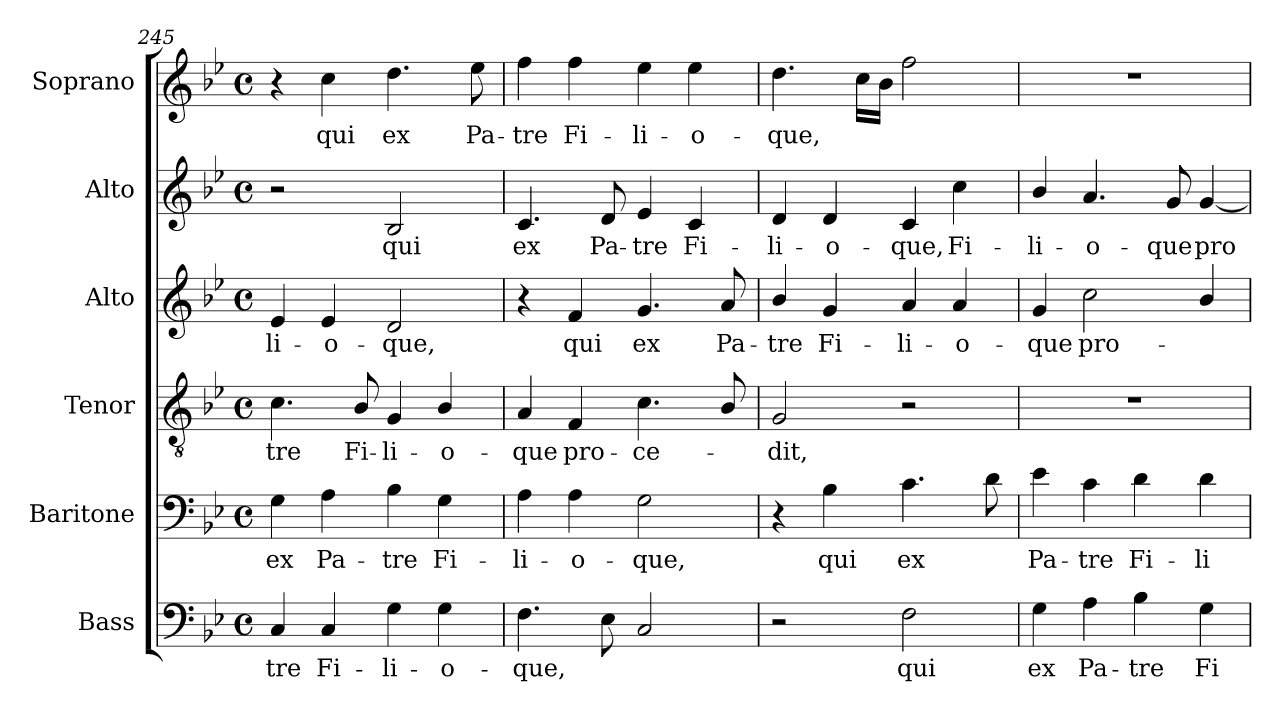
**kern	**text	**kern	**text	**kern	**text	**kern	**text	**kern	**text	**kern	**text
*part6	*part6	*part5	*part5	*part4	*part4	*part3	*part3	*part2	*part2	*part1	*part1
*staff6	*staff6	*staff5	*staff5	*staff4	*staff4	*staff3	*staff3	*staff2	*staff2	*staff1	*staff1
*I"Bass	*	*I"Baritone	*	*I"Tenor	*	*I"Alto	*	*I"Alto	*	*I"Soprano	*
*I'B.	*	*I'Bar.	*	*I'T.	*	*I'A.	*	*I'A.	*	*I'S.	*
*clefF4	*	*clefF4	*	*clefGv2	*	*clefG2	*	*clefG2	*	*clefG2	*
*	*	*	*	*ITrd7c12	*	*	*	*	*	*	*
*k[b-e-]	*	*k[b-e-]	*	*k[b-e-]	*	*k[b-e-]	*	*k[b-e-]	*	*k[b-e-]	*
*B-:	*	*B-:	*	*B-:	*	*B-:	*	*B-:	*	*B-:	*
*M4/4	*	*M4/4	*	*M4/4	*	*M4/4	*	*M4/4	*	*M4/4	*
*met(c)	*	*met(c)	*	*met(c)	*	*met(c)	*	*met(c)	*	*met(c)	*
=245	=245	=245	=245	=245	=245	=245	=245	=245	=245	=245	=245
!	!LO:LY:b:color=#000000	!	!	!	!	!	!	!	!	!	!
!	!	!	!LO:LY:b:color=#000000	!	!	!	!	!	!	!	!
!	!	!	!	!	!LO:LY:b:color=#000000	!	!	!	!	!	!
!	!	!	!	!	!	!	!LO:LY:b:color=#000000	!	!	!	!
4Ci/	-tre	4Gi\	ex	4.Ci\	-tre	4e-i/	-li-	2r	.	4r	.
!	!LO:LY:b:color=#000000	!	!	!	!	!	!	!	!	!	!
!	!	!	!LO:LY:b:color=#000000	!	!	!	!	!	!	!	!
!	!	!	!	!	!	!	!LO:LY:b:color=#000000	!	!	!	!
!	!	!	!	!	!	!	!	!	!	!	!LO:LY:b:color=#000000
4Ci/	Fi-	4Ai\	Pa-	.	.	4e-i/	-o-	.	.	4cci\	qui
!	!	!	!	!	!LO:LY:b:color=#000000	!	!	!	!	!	!
.	.	.	.	8BB-i/	Fi-	.	.	.	.	.	.
!	!LO:LY:b:color=#000000	!	!	!	!	!	!	!	!	!	!
!	!	!	!LO:LY:b:color=#000000	!	!	!	!	!	!	!	!
!	!	!	!	!	!LO:LY:b:color=#000000	!	!	!	!	!	!
!	!	!	!	!	!	!	!LO:LY:b:color=#000000	!	!	!	!
!	!	!	!	!	!	!	!	!	!LO:LY:b:color=#000000	!	!
!	!	!	!	!	!	!	!	!	!	!	!LO:LY:b:color=#000000
4Gi\	-li-	4B-i\	-tre	4GGi/	-li-	2di/	-que,	2B-i/	qui	4.ddi\	ex
!	!LO:LY:b:color=#000000	!	!	!	!	!	!	!	!	!	!
!	!	!	!LO:LY:b:color=#000000	!	!	!	!	!	!	!	!
!	!	!	!	!	!LO:LY:b:color=#000000	!	!	!	!	!	!
4Gi\	-o-	4Gi\	Fi-	4BB-i/	-o-	.	.	.	.	.	.
!	!	!	!	!	!	!	!	!	!	!	!LO:LY:b:color=#000000
.	.	.	.	.	.	.	.	.	.	8ee-i\	Pa-
!!LO:PB:g=z
=246	=246	=246	=246	=246	=246	=246	=246	=246	=246	=246	=246
!	!LO:LY:b:color=#000000	!	!	!	!	!	!	!	!	!	!
!	!	!	!LO:LY:b:color=#000000	!	!	!	!	!	!	!	!
!	!	!	!	!	!LO:LY:b:color=#000000	!	!	!	!	!	!
!	!	!	!	!	!	!	!	!	!LO:LY:b:color=#000000	!	!
!	!	!	!	!	!	!	!	!	!	!	!LO:LY:b:color=#000000
4.Fi\	-que,	4Ai\	-li-	4AAi/	-que	4r	.	4.ci/	ex	4ffi\	-tre
!	!	!	!LO:LY:b:color=#000000	!	!	!	!	!	!	!	!
!	!	!	!	!	!LO:LY:b:color=#000000	!	!	!	!	!	!
!	!	!	!	!	!	!	!LO:LY:b:color=#000000	!	!	!	!
!	!	!	!	!	!	!	!	!	!	!	!LO:LY:b:color=#000000
.	.	4Ai\	-o-	4FFi/	pro-	4fi/	qui	.	.	4ffi\	Fi-
!	!	!	!	!	!	!	!	!	!LO:LY:b:color=#000000	!	!
8E-i\	.	.	.	.	.	.	.	8di/	Pa-	.	.
!	!	!	!LO:LY:b:color=#000000	!	!	!	!	!	!	!	!
!	!	!	!	!	!LO:LY:b:color=#000000	!	!	!	!	!	!
!	!	!	!	!	!	!	!LO:LY:b:color=#000000	!	!	!	!
!	!	!	!	!	!	!	!	!	!LO:LY:b:color=#000000	!	!
!	!	!	!	!	!	!	!	!	!	!	!LO:LY:b:color=#000000
2Ci/	.	2Gi\	-que,	4.Ci\	-ce-	4.gi/	ex	4e-i/	-tre	4ee-i\	-li-
!	!	!	!	!	!	!	!	!	!LO:LY:b:color=#000000	!	!
!	!	!	!	!	!	!	!	!	!	!	!LO:LY:b:color=#000000
.	.	.	.	.	.	.	.	4ci/	Fi-	4ee-i\	-o-
!	!	!	!	!	!	!	!LO:LY:b:color=#000000	!	!	!	!
.	.	.	.	8BB-i/	.	8ai/	Pa-	.	.	.	.
=247	=247	=247	=247	=247	=247	=247	=247	=247	=247	=247	=247
!	!	!	!	!	!LO:LY:b:color=#000000	!	!	!	!	!	!
!	!	!	!	!	!	!	!LO:LY:b:color=#000000	!	!	!	!
!	!	!	!	!	!	!	!	!	!LO:LY:b:color=#000000	!	!
!	!	!	!	!	!	!	!	!	!	!	!LO:LY:b:color=#000000
2r	.	4r	.	2GGi/	-dit,	4b-i/	-tre	4di/	-li-	4.ddi\	-que,
!	!	!	!LO:LY:b:color=#000000	!	!	!	!	!	!	!	!
!	!	!	!	!	!	!	!LO:LY:b:color=#000000	!	!	!	!
!	!	!	!	!	!	!	!	!	!LO:LY:b:color=#000000	!	!
.	.	4B-i\	qui	.	.	4gi/	Fi-	4di/	-o-	.	.
.	.	.	.	.	.	.	.	.	.	16cci\LL	.
.	.	.	.	.	.	.	.	.	.	16b-i\JJ	.
!	!LO:LY:b:color=#000000	!	!	!	!	!	!	!	!	!	!
!	!	!	!LO:LY:b:color=#000000	!	!	!	!	!	!	!	!
!	!	!	!	!	!	!	!LO:LY:b:color=#000000	!	!	!	!
!	!	!	!	!	!	!	!	!	!LO:LY:b:color=#000000	!	!
2Fi\	qui	4.ci\	ex	2r	.	4ai/	-li-	4ci/	-que,	2ffi\	.
!	!	!	!	!	!	!	!LO:LY:b:color=#000000	!	!	!	!
!	!	!	!	!	!	!	!	!	!LO:LY:b:color=#000000	!	!
.	.	.	.	.	.	4ai/	-o-	4cci\	Fi-	.	.
.	.	8di\	.	.	.	.	.	.	.	.	.
=248	=248	=248	=248	=248	=248	=248	=248	=248	=248	=248	=248
!	!LO:LY:b:color=#000000	!	!	!	!	!	!	!	!	!	!
!	!	!	!LO:LY:b:color=#000000	!	!	!	!	!	!	!	!
!	!	!	!	!	!	!	!LO:LY:b:color=#000000	!	!	!	!
!	!	!	!	!	!	!	!	!	!LO:LY:b:color=#000000	!	!
4Gi\	ex	4e-i\	Pa-	1r	.	4gi/	-que	4b-i/	-li-	1r	.
!	!LO:LY:b:color=#000000	!	!	!	!	!	!	!	!	!	!
!	!	!	!LO:LY:b:color=#000000	!	!	!	!	!	!	!	!
!	!	!	!	!	!	!	!LO:LY:b:color=#000000	!	!	!	!
!	!	!	!	!	!	!	!	!	!LO:LY:b:color=#000000	!	!
4Ai\	Pa-	4ci\	-tre	.	.	2cci\	pro-	4.ai/	-o-	.	.
!	!LO:LY:b:color=#000000	!	!	!	!	!	!	!	!	!	!
!	!	!	!LO:LY:b:color=#000000	!	!	!	!	!	!	!	!
4B-i\	-tre	4di\	Fi-	.	.	.	.	.	.	.	.
!	!	!	!	!	!	!	!	!	!LO:LY:b:color=#000000	!	!
.	.	.	.	.	.	.	.	8gi/	-que	.	.
!	!LO:LY:b:color=#000000	!	!	!	!	!	!	!	!	!	!
!	!	!	!LO:LY:b:color=#000000	!	!	!	!	!	!	!	!
!	!	!	!	!	!	!	!	!	!LO:LY:b:color=#000000	!	!
4Gi\	Fi-	4di\	-li-	.	.	4b-i/	.	[4gi/	pro-	.	.
=	=	=	=	=	=	=	=	=	=	=	=
*-	*-	*-	*-	*-	*-	*-	*-	*-	*-	*-	*-
